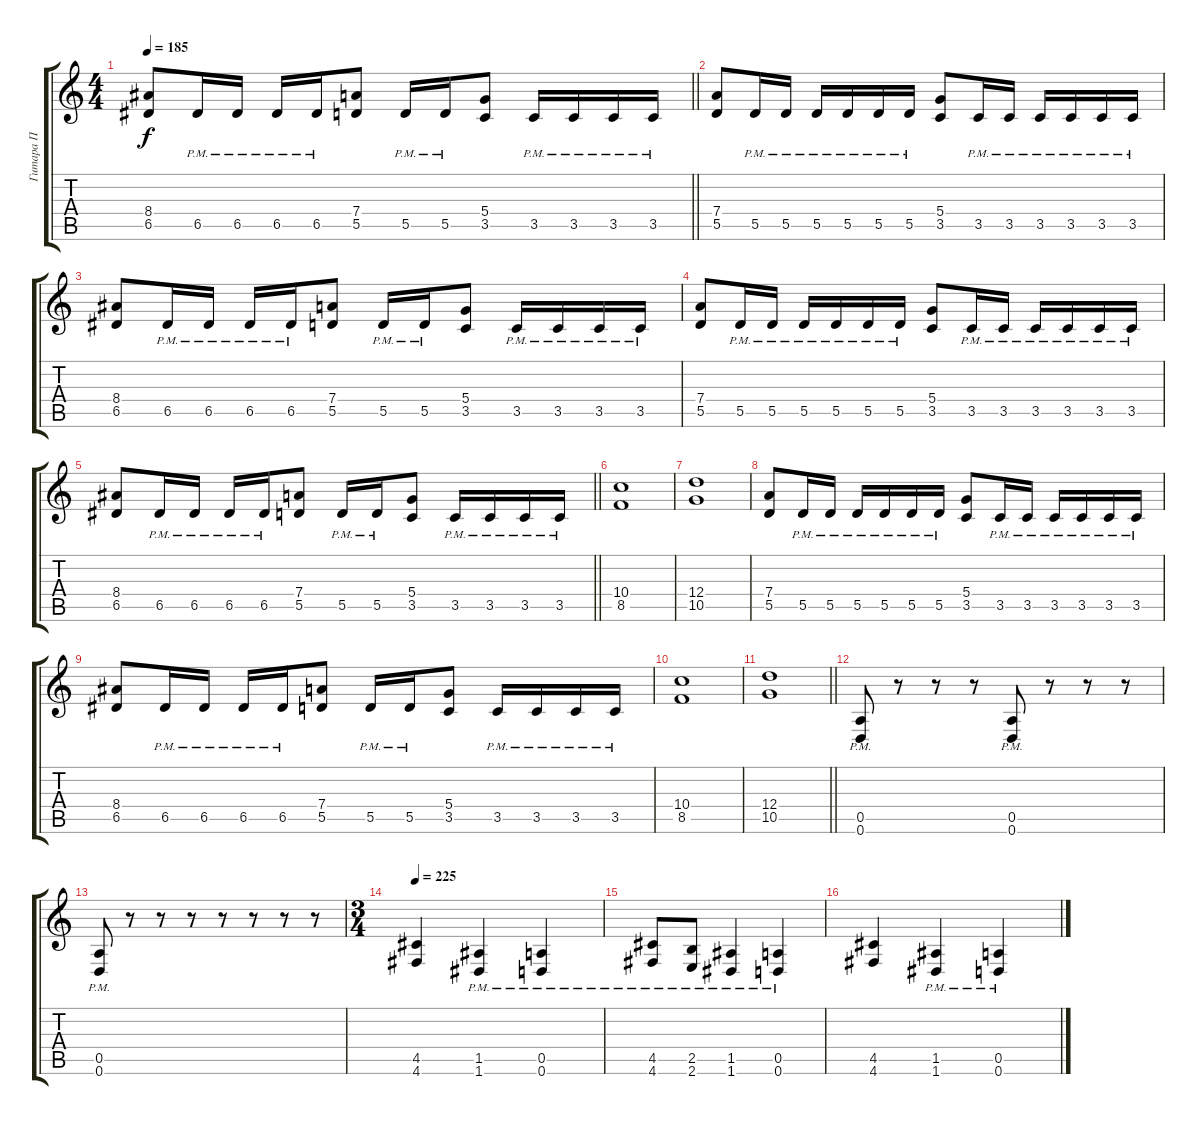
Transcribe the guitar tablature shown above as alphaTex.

\track ("Гитара П" "Гитара П") {instrument distortionguitar}
\staff {score tabs}
\tuning (E4 B3 G3 D3 A2 D2) {hide}
\ts (4 4)
\tempo 185
\clef g2
\barLineRight lightlight
\ks c
(8.4 6.5).8{dy f} 6.5{pm}.16 6.5{pm}.16 6.5{pm}.16 6.5{pm}.16 (7.4 5.5).8 5.5{pm}.16 5.5{pm}.16 (5.4 3.5).8 3.5{pm}.16 3.5{pm}.16 3.5{pm}.16 3.5{pm}.16 |
\section ("" " ")
(7.4 5.5).8 5.5{pm}.16 5.5{pm}.16 5.5{pm}.16 5.5{pm}.16 5.5{pm}.16 5.5{pm}.16 (5.4 3.5).8 3.5{pm}.16 3.5{pm}.16 3.5{pm}.16 3.5{pm}.16 3.5{pm}.16 3.5{pm}.16 |
(8.4 6.5).8 6.5{pm}.16 6.5{pm}.16 6.5{pm}.16 6.5{pm}.16 (7.4 5.5).8 5.5{pm}.16 5.5{pm}.16 (5.4 3.5).8 3.5{pm}.16 3.5{pm}.16 3.5{pm}.16 3.5{pm}.16 |
(7.4 5.5).8 5.5{pm}.16 5.5{pm}.16 5.5{pm}.16 5.5{pm}.16 5.5{pm}.16 5.5{pm}.16 (5.4 3.5).8 3.5{pm}.16 3.5{pm}.16 3.5{pm}.16 3.5{pm}.16 3.5{pm}.16 3.5{pm}.16 |
\barLineRight lightlight
(8.4 6.5).8 6.5{pm}.16 6.5{pm}.16 6.5{pm}.16 6.5{pm}.16 (7.4 5.5).8 5.5{pm}.16 5.5{pm}.16 (5.4 3.5).8 3.5{pm}.16 3.5{pm}.16 3.5{pm}.16 3.5{pm}.16 |
\section ("" " ")
(10.4 8.5).1 |
(12.4 10.5).1 |
(7.4 5.5).8 5.5{pm}.16 5.5{pm}.16 5.5{pm}.16 5.5{pm}.16 5.5{pm}.16 5.5{pm}.16 (5.4 3.5).8 3.5{pm}.16 3.5{pm}.16 3.5{pm}.16 3.5{pm}.16 3.5{pm}.16 3.5{pm}.16 |
(8.4 6.5).8 6.5{pm}.16 6.5{pm}.16 6.5{pm}.16 6.5{pm}.16 (7.4 5.5).8 5.5{pm}.16 5.5{pm}.16 (5.4 3.5).8 3.5{pm}.16 3.5{pm}.16 3.5{pm}.16 3.5{pm}.16 |
(10.4 8.5).1 |
\barLineRight lightlight
(12.4 10.5).1 |
\section ("" " ")
(0.5{pm} 0.6{pm}).8 r.8 r.8 r.8 (0.5{pm} 0.6{pm}).8 r.8 r.8 r.8 |
(0.5{pm} 0.6{pm}).8 r.8 r.8 r.8 r.8 r.8 r.8 r.8 |
\ts (3 4)
\tempo 225
(4.5 4.6).4 (1.5{pm} 1.6{pm}).4 (0.5{pm} 0.6{pm}).4 |
(4.5{pm} 4.6{pm}).8 (2.5{pm} 2.6{pm}).8 (1.5{pm} 1.6{pm}).4 (0.5{pm} 0.6{pm}).4 |
(4.5 4.6).4 (1.5{pm} 1.6{pm}).4 (0.5{pm} 0.6{pm}).4
